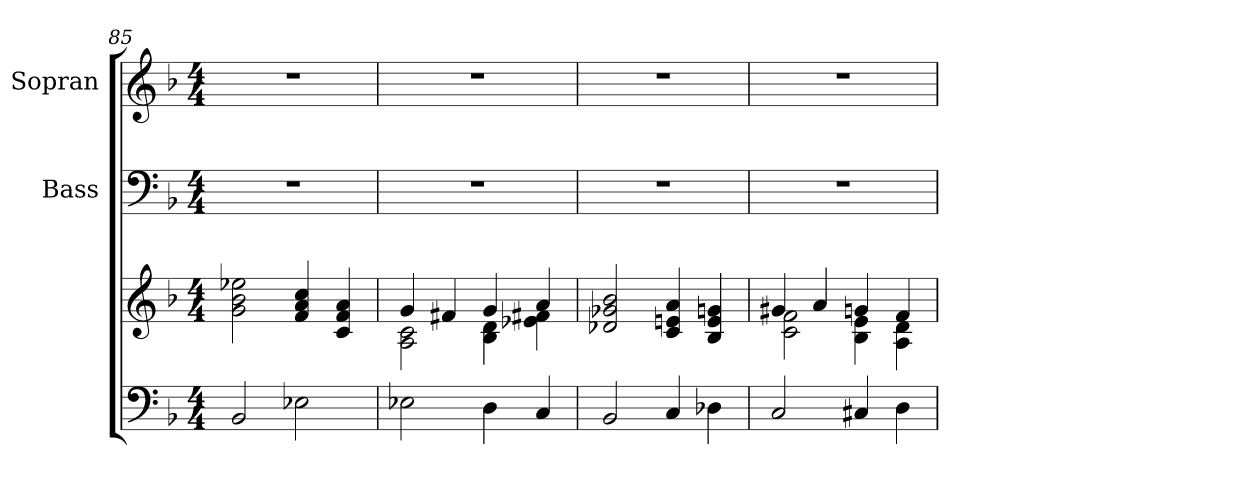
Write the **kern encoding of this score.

**kern	**kern	**kern	**kern
*part3	*part3	*part2	*part1
*staff4	*staff3	*staff2	*staff1
*	*	*I"Bass	*I"Sopran
*	*	*I'B.	*I'S.
*clefF4	*clefG2	*clefF4	*clefG2
*k[b-]	*k[b-]	*k[b-]	*k[b-]
*F:	*F:	*F:	*F:
*M4/4	*M4/4	*M4/4	*M4/4
=85	=85	=85	=85
2BB-/	2g\ 2b-\ 2ee-X\	1r	1r
2E-X\	4f/ 4a/ 4cc/	.	.
.	4c/ 4f/ 4a/	.	.
!!LO:LB:g=z
=86	=86	=86	=86
*	*^	*	*
2E-X\	4g/	2A\ 2c\	1r	1r
.	4f#X/	.	.	.
4D\	4g/	4B-\ 4d\	.	.
4C/	4a/	4e-X\ 4f#X\	.	.
*	*v	*v	*	*
=87	=87	=87	=87
2BB-/	2d-X/ 2g-X/ 2b-/	1r	1r
4C/	4c/ 4en/ 4a/	.	.
4D-X\	4B-/ 4e/ 4gn/	.	.
=88	=88	=88	=88
*	*^	*	*
2C/	4g#X/	2c\ 2f\	1r	1r
.	4a/	.	.	.
4C#X/	4gn/	4B-\ 4e\	.	.
4D\	4f/	4A\ 4d\	.	.
*	*v	*v	*	*
=	=	=	=
*-	*-	*-	*-
